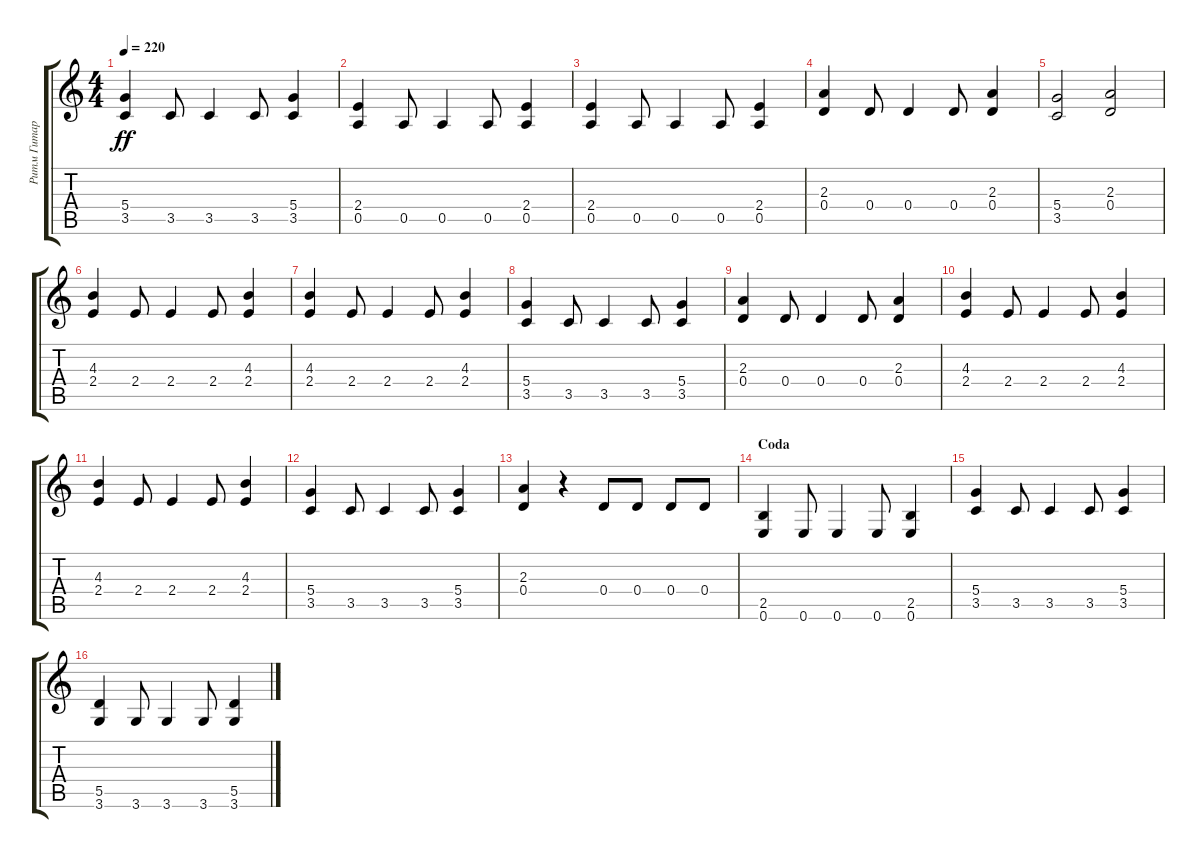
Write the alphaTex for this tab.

\track ("Ритм Гитара" "Ритм Гитар") {instrument distortionguitar}
\staff {score tabs}
\tuning (E4 B3 G3 D3 A2 E2) {hide}
\ts (4 4)
\tempo 220
\clef g2
\ks c
(5.4 3.5).4{dy ff} 3.5.8 3.5.4 3.5.8 (5.4 3.5).4 |
(2.4 0.5).4 0.5.8 0.5.4 0.5.8 (2.4 0.5).4 |
(2.4 0.5).4 0.5.8 0.5.4 0.5.8 (2.4 0.5).4 |
(2.3 0.4).4 0.4.8 0.4.4 0.4.8 (2.3 0.4).4 |
(5.4 3.5).2 (2.3 0.4).2 |
(4.3 2.4).4 2.4.8 2.4.4 2.4.8 (4.3 2.4).4 |
(4.3 2.4).4 2.4.8 2.4.4 2.4.8 (4.3 2.4).4 |
(5.4 3.5).4 3.5.8 3.5.4 3.5.8 (5.4 3.5).4 |
(2.3 0.4).4 0.4.8 0.4.4 0.4.8 (2.3 0.4).4 |
(4.3 2.4).4 2.4.8 2.4.4 2.4.8 (4.3 2.4).4 |
(4.3 2.4).4 2.4.8 2.4.4 2.4.8 (4.3 2.4).4 |
(5.4 3.5).4 3.5.8 3.5.4 3.5.8 (5.4 3.5).4 |
(2.3 0.4).4 r.4 0.4.8 0.4.8 0.4.8 0.4.8 |
\section ("" "Coda")
(2.5 0.6).4 0.6.8 0.6.4 0.6.8 (2.5 0.6).4 |
(5.4 3.5).4 3.5.8 3.5.4 3.5.8 (5.4 3.5).4 |
(5.5 3.6).4 3.6.8 3.6.4 3.6.8 (5.5 3.6).4
